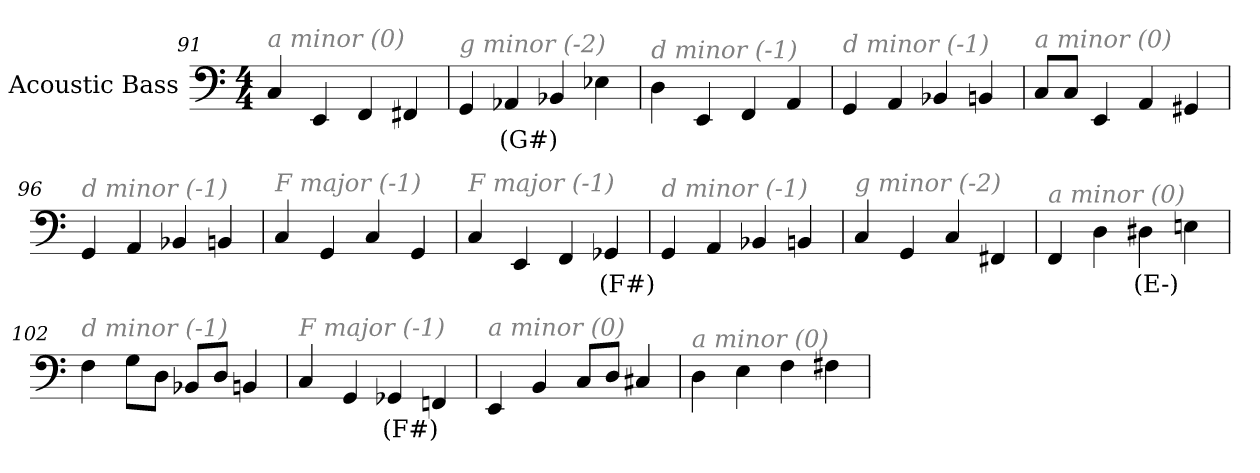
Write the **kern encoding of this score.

**kern	**text
*part1	*part1
*staff1	*staff1
*I"Acoustic Bass	*
*clefF4	*
*ITrd7c12	*
*k[]	*
*C:	*
*M4/4	*
=91	=91
!LO:TX:i:color=#808080:t=a minor (0)	!
4CC	.
4EEE	.
4FFF	.
4FFF#X	.
=92	=92
!LO:TX:i:color=#808080:t=g minor (-2)	!
4GGG	.
4AAA-Xi	(G#)
4BBB-X	.
4EE-X	.
=93	=93
!LO:TX:i:color=#808080:t=d minor (-1)	!
4DD	.
4EEE	.
4FFF	.
4AAA	.
=94	=94
!LO:TX:i:color=#808080:t=d minor (-1)	!
4GGG	.
4AAA	.
4BBB-X	.
4BBBn	.
=95	=95
!LO:TX:i:color=#808080:t=a minor (0)	!
8CCL	.
8CCJ	.
4EEE	.
4AAA	.
4GGG#X	.
=96	=96
!LO:TX:i:color=#808080:t=d minor (-1)	!
4GGG	.
4AAA	.
4BBB-X	.
4BBBn	.
=97	=97
!LO:TX:i:color=#808080:t=F major (-1)	!
4CC	.
4GGG	.
4CC	.
4GGG	.
=98	=98
!LO:TX:i:color=#808080:t=F major (-1)	!
4CC	.
4EEE	.
4FFF	.
4GGG-Xi	(F#)
=99	=99
!LO:TX:i:color=#808080:t=d minor (-1)	!
4GGG	.
4AAA	.
4BBB-X	.
4BBBn	.
=100	=100
!LO:TX:i:color=#808080:t=g minor (-2)	!
4CC	.
4GGG	.
4CC	.
4FFF#X	.
=101	=101
!LO:TX:i:color=#808080:t=a minor (0)	!
4FFF	.
4DD	.
4DD#Xi	(E-)
4EEn	.
=102	=102
!LO:TX:i:color=#808080:t=d minor (-1)	!
4FF	.
8GGL	.
8DDJ	.
8BBB-XL	.
8DDJ	.
4BBBn	.
=103	=103
!LO:TX:i:color=#808080:t=F major (-1)	!
4CC	.
4GGG	.
4GGG-Xi	(F#)
4FFFn	.
=104	=104
!LO:TX:i:color=#808080:t=a minor (0)	!
4EEE	.
4BBB	.
8CCL	.
8DDJ	.
4CC#X	.
=105	=105
!LO:TX:i:color=#808080:t=a minor (0)	!
4DD	.
4EE	.
4FF	.
4FF#X	.
=	=
*-	*-
